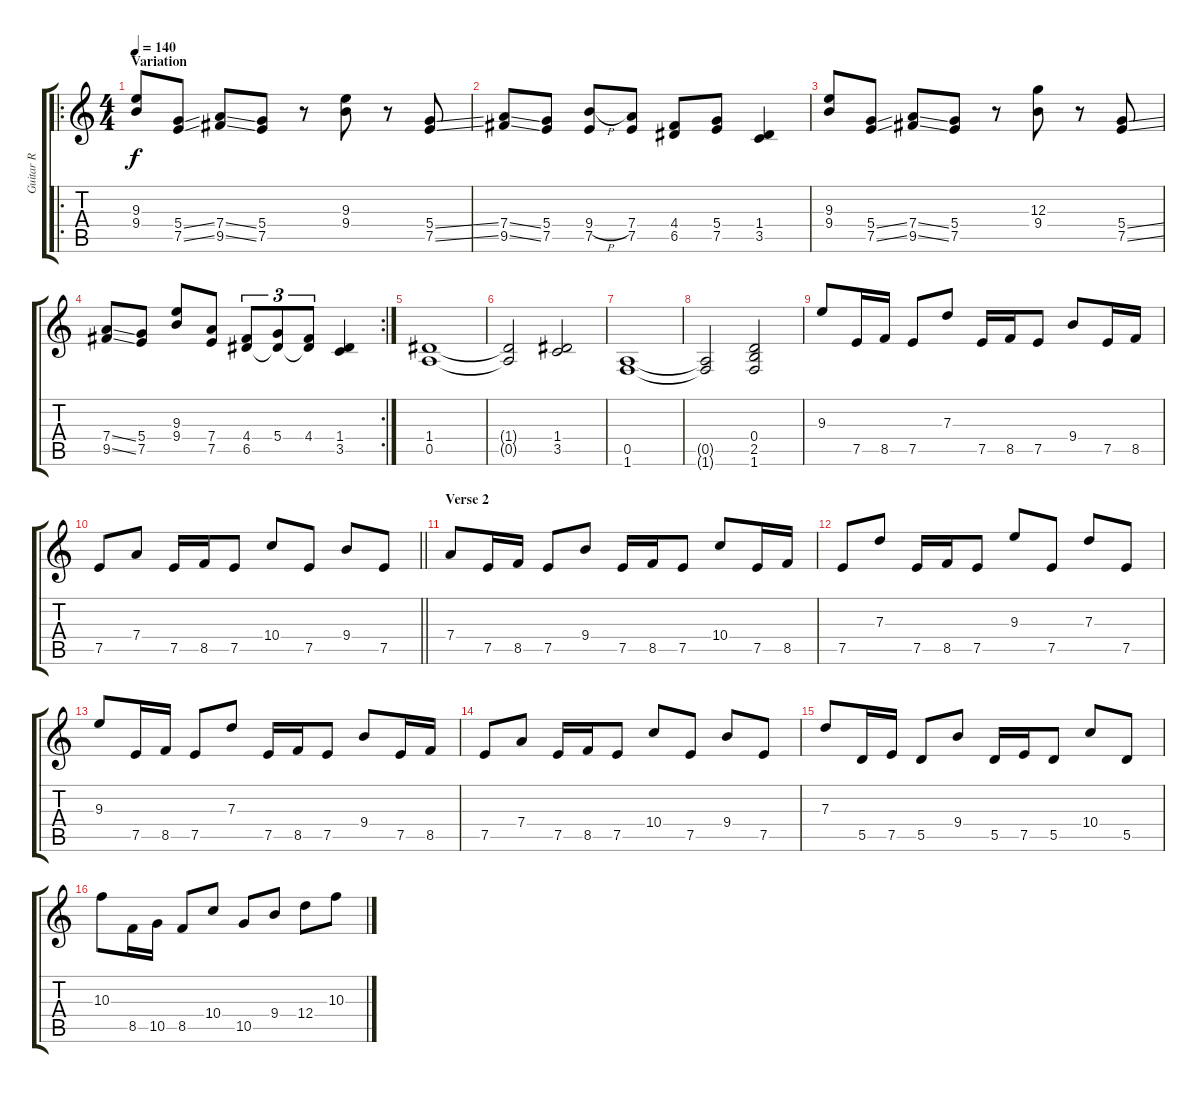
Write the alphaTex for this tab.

\track ("Guitar R" "Guitar R") {instrument overdrivenguitar}
\staff {score tabs}
\tuning (E4 B3 G3 D3 A2 E2) {hide}
\ro
\ts (4 4)
\section ("" "Variation")
\tempo 140
\clef g2
\ks c
(9.3 9.4).8{dy f} (5.4{ss} 7.5{ss}).8 (7.4{ss} 9.5{ss}).8 (5.4 7.5).8 r.8 (9.3 9.4).8 r.8 (5.4{ss} 7.5{ss}).8 |
(7.4{ss} 9.5{ss}).8 (5.4 7.5).8 (9.4{h} 7.5).8 (7.4 7.5).8 (4.4 6.5).8 (5.4 7.5).8 (1.4 3.5).4 |
(9.3 9.4).8 (5.4{ss} 7.5{ss}).8 (7.4{ss} 9.5{ss}).8 (5.4 7.5).8 r.8 (12.3 9.4).8 r.8 (5.4{ss} 7.5{ss}).8 |
\rc 2
(7.4{ss} 9.5{ss}).8 (5.4 7.5).8 (9.3 9.4).8 (7.4 7.5).8 (4.4 6.5).8{tu (3 2)} (5.4 6.5{t}).8{tu (3 2)} (4.4 6.5{t}).8{tu (3 2)} (1.4 3.5).4 |
(1.4 0.5).1 |
(1.4{t} 0.5{t}).2 (1.4 3.5).2 |
(0.5 1.6).1 |
(0.5{t} 1.6{t}).2 (0.4 2.5 1.6).2 |
9.3.8 7.5.16 8.5.16 7.5.8 7.3.8 7.5.16 8.5.16 7.5.8 9.4.8 7.5.16 8.5.16 |
\barLineRight lightlight
7.5.8 7.4.8 7.5.16 8.5.16 7.5.8 10.4.8 7.5.8 9.4.8 7.5.8 |
\section ("" "Verse 2")
7.4.8 7.5.16 8.5.16 7.5.8 9.4.8 7.5.16 8.5.16 7.5.8 10.4.8 7.5.16 8.5.16 |
7.5.8 7.3.8 7.5.16 8.5.16 7.5.8 9.3.8 7.5.8 7.3.8 7.5.8 |
9.3.8 7.5.16 8.5.16 7.5.8 7.3.8 7.5.16 8.5.16 7.5.8 9.4.8 7.5.16 8.5.16 |
7.5.8 7.4.8 7.5.16 8.5.16 7.5.8 10.4.8 7.5.8 9.4.8 7.5.8 |
7.3.8 5.5.16 7.5.16 5.5.8 9.4.8 5.5.16 7.5.16 5.5.8 10.4.8 5.5.8 |
10.3.8 8.5.16 10.5.16 8.5.8 10.4.8 10.5.8 9.4.8 12.4.8 10.3.8
